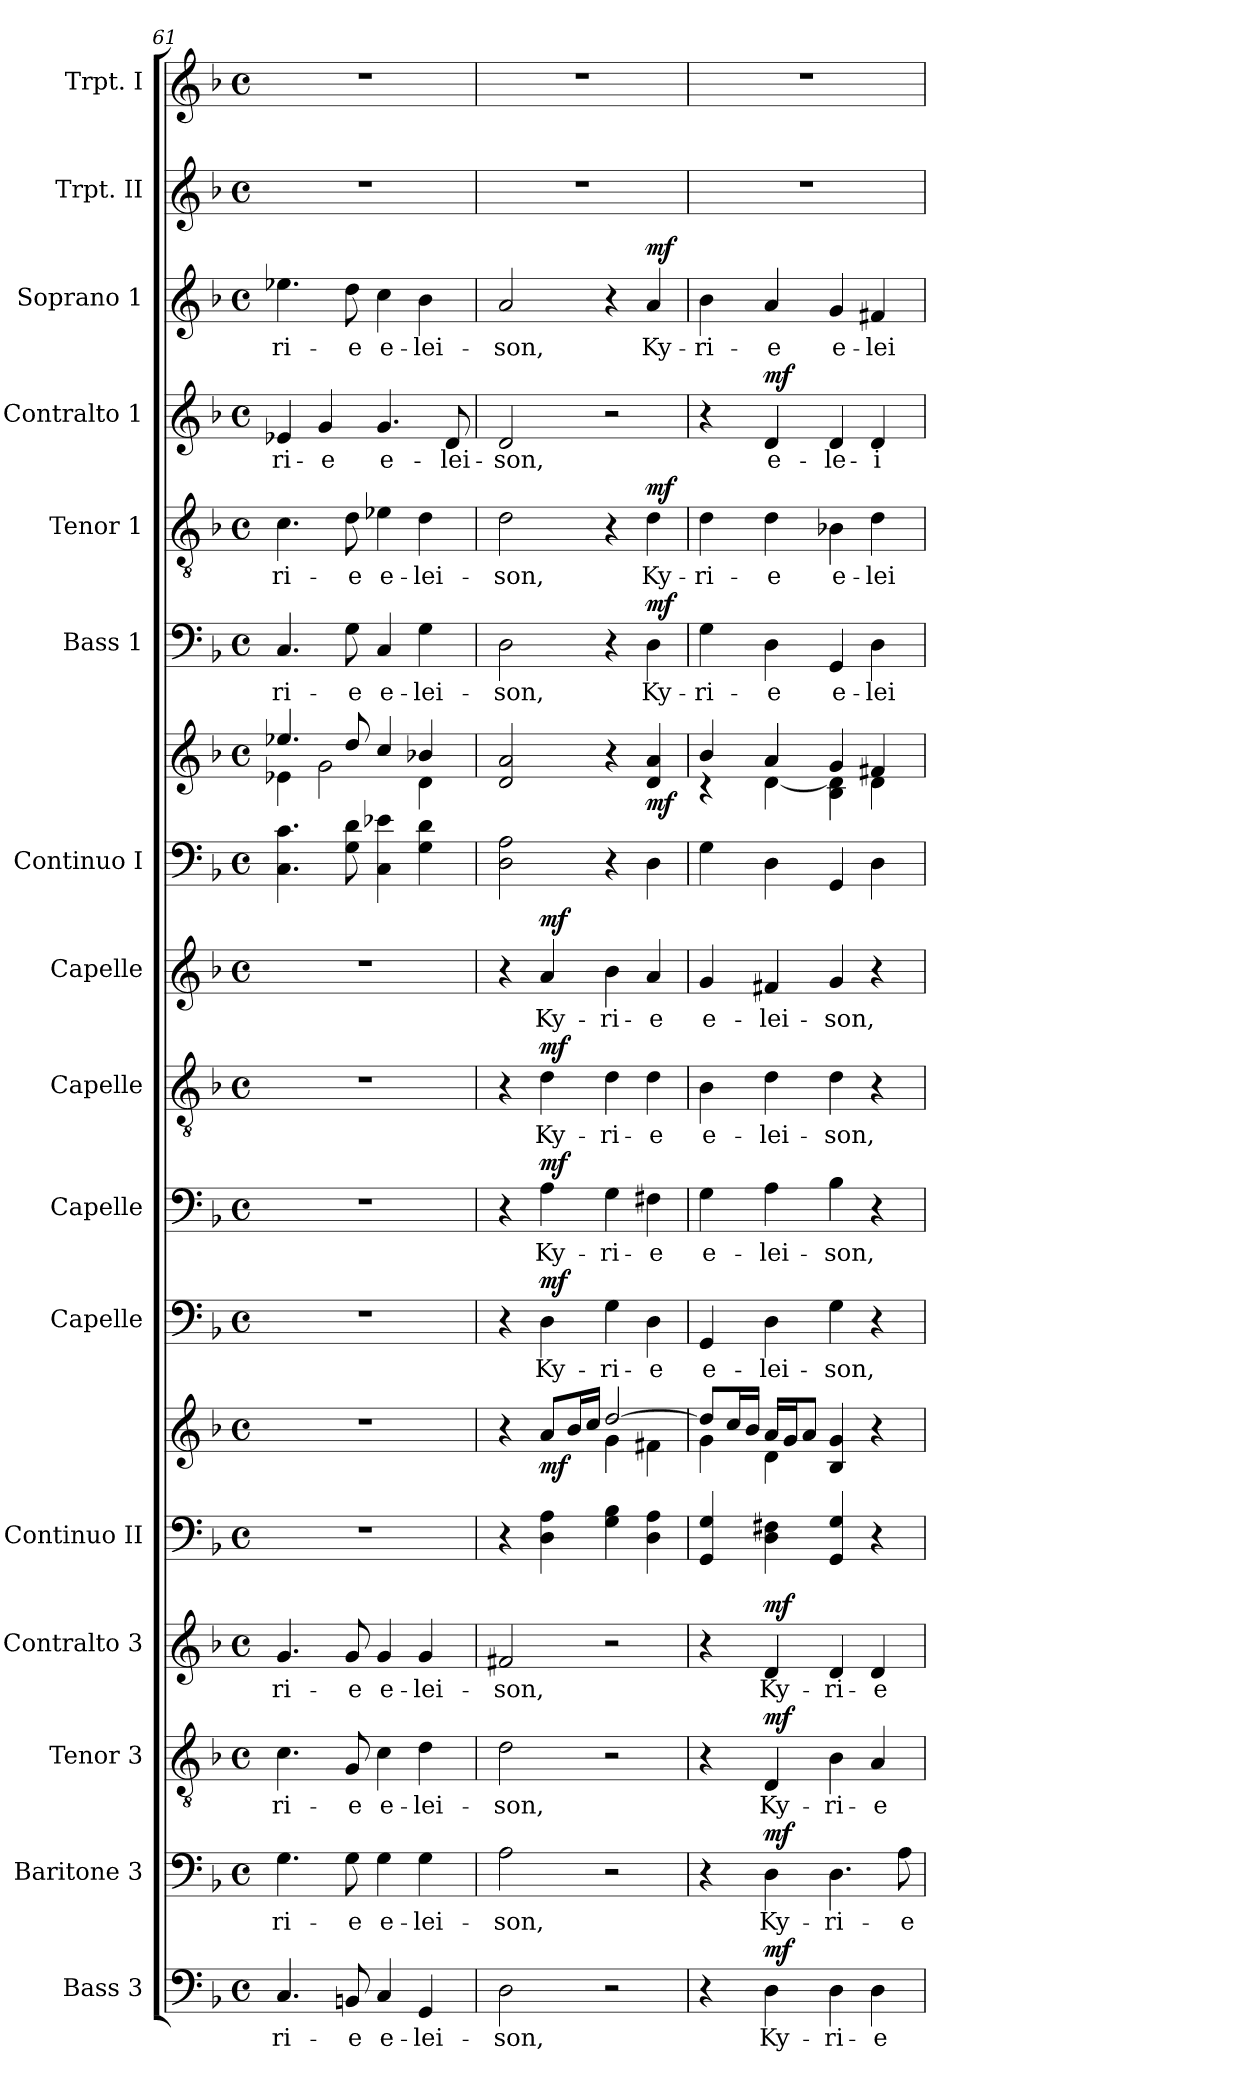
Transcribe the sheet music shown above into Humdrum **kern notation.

**kern	**text	**dynam	**kern	**text	**dynam	**kern	**text	**dynam	**kern	**text	**dynam	**kern	**kern	**dynam	**kern	**text	**dynam	**kern	**text	**dynam	**kern	**text	**dynam	**kern	**text	**dynam	**kern	**kern	**dynam	**kern	**text	**dynam	**kern	**text	**dynam	**kern	**text	**dynam	**kern	**text	**dynam	**kern	**kern
*part16	*part16	*part16	*part15	*part15	*part15	*part14	*part14	*part14	*part13	*part13	*part13	*part12	*part12	*part12	*part11	*part11	*part11	*part10	*part10	*part10	*part9	*part9	*part9	*part8	*part8	*part8	*part7	*part7	*part7	*part6	*part6	*part6	*part5	*part5	*part5	*part4	*part4	*part4	*part3	*part3	*part3	*part2	*part1
*staff18	*staff18	*staff18	*staff17	*staff17	*staff17	*staff16	*staff16	*staff16	*staff15	*staff15	*staff15	*staff14	*staff13	*staff13/14	*staff12	*staff12	*staff12	*staff11	*staff11	*staff11	*staff10	*staff10	*staff10	*staff9	*staff9	*staff9	*staff8	*staff7	*staff7/8	*staff6	*staff6	*staff6	*staff5	*staff5	*staff5	*staff4	*staff4	*staff4	*staff3	*staff3	*staff3	*staff2	*staff1
*I"Bass 3	*	*	*I"Baritone 3	*	*	*I"Tenor 3	*	*	*I"Contralto 3	*	*	*I"Continuo II	*	*	*I"Capelle	*	*	*I"Capelle	*	*	*I"Capelle	*	*	*I"Capelle	*	*	*I"Continuo I	*	*	*I"Bass 1	*	*	*I"Tenor 1	*	*	*I"Contralto 1	*	*	*I"Soprano 1	*	*	*I"Trpt. II	*I"Trpt. I
*I'Bass 3	*	*	*I'Bar. 3	*	*	*I'T 3	*	*	*I'CAlt. 3	*	*	*I'Cont. II	*	*	*I'Capelle	*	*	*I'Capelle	*	*	*I'Capelle	*	*	*I'Capelle	*	*	*I'Cont. I	*	*	*I'B 1	*	*	*I'T 1	*	*	*I'CAlt. 1	*	*	*I'Sop. 1	*	*	*I'Trpt. II	*I'Trpt. I
*clefF4	*	*	*clefF4	*	*	*clefGv2	*	*	*clefG2	*	*	*clefF4	*clefG2	*	*clefF4	*	*	*clefF4	*	*	*clefGv2	*	*	*clefG2	*	*	*clefF4	*clefG2	*	*clefF4	*	*	*clefGv2	*	*	*clefG2	*	*	*clefG2	*	*	*clefG2	*clefG2
*k[b-]	*	*	*k[b-]	*	*	*k[b-]	*	*	*k[b-]	*	*	*k[b-]	*k[b-]	*	*k[b-]	*	*	*k[b-]	*	*	*k[b-]	*	*	*k[b-]	*	*	*k[b-]	*k[b-]	*	*k[b-]	*	*	*k[b-]	*	*	*k[b-]	*	*	*k[b-]	*	*	*k[b-]	*k[b-]
*F:	*	*	*F:	*	*	*F:	*	*	*F:	*	*	*F:	*F:	*	*F:	*	*	*F:	*	*	*F:	*	*	*F:	*	*	*F:	*F:	*	*F:	*	*	*F:	*	*	*F:	*	*	*F:	*	*	*F:	*F:
*M4/4	*	*	*M4/4	*	*	*M4/4	*	*	*M4/4	*	*	*M4/4	*M4/4	*	*M4/4	*	*	*M4/4	*	*	*M4/4	*	*	*M4/4	*	*	*M4/4	*M4/4	*	*M4/4	*	*	*M4/4	*	*	*M4/4	*	*	*M4/4	*	*	*M4/4	*M4/4
*met(c)	*	*	*met(c)	*	*	*met(c)	*	*	*met(c)	*	*	*met(c)	*met(c)	*	*met(c)	*	*	*met(c)	*	*	*met(c)	*	*	*met(c)	*	*	*met(c)	*met(c)	*	*met(c)	*	*	*met(c)	*	*	*met(c)	*	*	*met(c)	*	*	*met(c)	*met(c)
=61	=61	=61	=61	=61	=61	=61	=61	=61	=61	=61	=61	=61	=61	=61	=61	=61	=61	=61	=61	=61	=61	=61	=61	=61	=61	=61	=61	=61	=61	=61	=61	=61	=61	=61	=61	=61	=61	=61	=61	=61	=61	=61	=61
*	*	*	*	*	*	*	*	*	*	*	*	*	*	*	*	*	*	*	*	*	*	*	*	*	*	*	*	*^	*	*	*	*	*	*	*	*	*	*	*	*	*	*	*
4.C/	-ri-	.	4.G\	-ri-	.	4.c\	-ri-	.	4.g/	-ri-	.	1r	1r	.	1r	.	.	1r	.	.	1r	.	.	1r	.	.	4.C\ 4.c\	4.ee-X/	4e-X\	.	4.C/	-ri-	.	4.c\	-ri-	.	4e-X/	-ri-	.	4.ee-X\	-ri-	.	1r	1r
.	.	.	.	.	.	.	.	.	.	.	.	.	.	.	.	.	.	.	.	.	.	.	.	.	.	.	.	.	2g\	.	.	.	.	.	.	.	4g/	-e	.	.	.	.	.	.
8BBn/	-e	.	8G\	-e	.	8G/	-e	.	8g/	-e	.	.	.	.	.	.	.	.	.	.	.	.	.	.	.	.	8G\ 8d\	8dd/	.	.	8G\	-e	.	8d\	-e	.	.	.	.	8dd\	-e	.	.	.
4C/	e-	.	4G\	e-	.	4c\	e-	.	4g/	e-	.	.	.	.	.	.	.	.	.	.	.	.	.	.	.	.	4C\ 4e-X\	4cc/	.	.	4C/	e-	.	4e-X\	e-	.	4.g/	e-	.	4cc\	e-	.	.	.
4GG/	-lei-	.	4G\	-lei-	.	4d\	-lei-	.	4g/	-lei-	.	.	.	.	.	.	.	.	.	.	.	.	.	.	.	.	4G\ 4d\	4b-X/	4d\	.	4G\	-lei-	.	4d\	-lei-	.	.	.	.	4b-\	-lei-	.	.	.
.	.	.	.	.	.	.	.	.	.	.	.	.	.	.	.	.	.	.	.	.	.	.	.	.	.	.	.	.	.	.	.	.	.	.	.	.	8d/	-lei-	.	.	.	.	.	.
*	*	*	*	*	*	*	*	*	*	*	*	*	*	*	*	*	*	*	*	*	*	*	*	*	*	*	*	*v	*v	*	*	*	*	*	*	*	*	*	*	*	*	*	*	*
!!LO:PB:g=z
=62	=62	=62	=62	=62	=62	=62	=62	=62	=62	=62	=62	=62	=62	=62	=62	=62	=62	=62	=62	=62	=62	=62	=62	=62	=62	=62	=62	=62	=62	=62	=62	=62	=62	=62	=62	=62	=62	=62	=62	=62	=62	=62	=62
*	*	*	*	*	*	*	*	*	*	*	*	*	*^	*	*	*	*	*	*	*	*	*	*	*	*	*	*	*	*	*	*	*	*	*	*	*	*	*	*	*	*	*	*
2D\	-son,	.	2A\	-son,	.	2d\	-son,	.	2f#X/	-son,	.	4r	4r	4ryy	.	4r	.	.	4r	.	.	4r	.	.	4r	.	.	2D\ 2A\	2d/ 2a/	.	2D\	-son,	.	2d\	-son,	.	2d/	-son,	.	2a/	-son,	.	1r	1r
!	!	!	!	!	!	!	!	!	!	!	!	!	!	!	!LO:DY:b	!	!	!LO:DY:a	!	!	!LO:DY:a	!	!	!LO:DY:a	!	!	!LO:DY:a	!	!	!	!	!	!	!	!	!	!	!	!	!	!	!	!	!
.	.	.	.	.	.	.	.	.	.	.	.	4D\ 4A\	8a/L	4ryy	mf	4D\	Ky-	mf	4A\	Ky-	mf	4d\	Ky-	mf	4a/	Ky-	mf	.	.	.	.	.	.	.	.	.	.	.	.	.	.	.	.	.
.	.	.	.	.	.	.	.	.	.	.	.	.	16b-/L	.	.	.	.	.	.	.	.	.	.	.	.	.	.	.	.	.	.	.	.	.	.	.	.	.	.	.	.	.	.	.
.	.	.	.	.	.	.	.	.	.	.	.	.	16cc/JJ	.	.	.	.	.	.	.	.	.	.	.	.	.	.	.	.	.	.	.	.	.	.	.	.	.	.	.	.	.	.	.
2r	.	.	2r	.	.	2r	.	.	2r	.	.	4G\ 4B-\	[>2dd/	4g\	.	4G\	-ri-	.	4G\	-ri-	.	4d\	-ri-	.	4b-\	-ri-	.	4r	4r	.	4r	.	.	4r	.	.	2r	.	.	4r	.	.	.	.
!	!	!	!	!	!	!	!	!	!	!	!	!	!	!	!	!	!	!	!	!	!	!	!	!	!	!	!	!	!	!LO:DY:b	!	!	!LO:DY:a	!	!	!LO:DY:a	!	!	!	!	!	!LO:DY:a	!	!
.	.	.	.	.	.	.	.	.	.	.	.	4D\ 4A\	.	4f#X\	.	4D\	-e	.	4F#X\	-e	.	4d\	-e	.	4a/	-e	.	4D\	4d/ 4a/	mf	4D\	Ky-	mf	4d\	Ky-	mf	.	.	.	4a/	Ky-	mf	.	.
=63	=63	=63	=63	=63	=63	=63	=63	=63	=63	=63	=63	=63	=63	=63	=63	=63	=63	=63	=63	=63	=63	=63	=63	=63	=63	=63	=63	=63	=63	=63	=63	=63	=63	=63	=63	=63	=63	=63	=63	=63	=63	=63	=63	=63
*	*	*	*	*	*	*	*	*	*	*	*	*	*	*	*	*	*	*	*	*	*	*	*	*	*	*	*	*	*^	*	*	*	*	*	*	*	*	*	*	*	*	*	*	*
4r	.	.	4r	.	.	4r	.	.	4r	.	.	4GG/ 4G/	8dd/L]	4g\	.	4GG/	e-	.	4G\	e-	.	4B-\	e-	.	4g/	e-	.	4G\	4b-/	4rc	.	4G\	-ri-	.	4d\	-ri-	.	4r	.	.	4b-\	-ri-	.	1r	1r
.	.	.	.	.	.	.	.	.	.	.	.	.	16cc/L	.	.	.	.	.	.	.	.	.	.	.	.	.	.	.	.	.	.	.	.	.	.	.	.	.	.	.	.	.	.	.	.
.	.	.	.	.	.	.	.	.	.	.	.	.	16b-/JJ	.	.	.	.	.	.	.	.	.	.	.	.	.	.	.	.	.	.	.	.	.	.	.	.	.	.	.	.	.	.	.	.
!	!	!LO:DY:a	!	!	!LO:DY:a	!	!	!LO:DY:a	!	!	!LO:DY:a	!	!	!	!	!	!	!	!	!	!	!	!	!	!	!	!	!	!	!	!	!	!	!	!	!	!	!	!	!LO:DY:a	!	!	!	!	!
4D\	Ky-	mf	4D\	Ky-	mf	4D/	Ky-	mf	4d/	Ky-	mf	4D\ 4F#X\	16a/LL	4d\	.	4D\	-lei-	.	4A\	-lei-	.	4d\	-lei-	.	4f#X/	-lei-	.	4D\	4a/	[<4d\	.	4D\	-e	.	4d\	-e	.	4d/	e-	mf	4a/	-e	.	.	.
.	.	.	.	.	.	.	.	.	.	.	.	.	16g/J	.	.	.	.	.	.	.	.	.	.	.	.	.	.	.	.	.	.	.	.	.	.	.	.	.	.	.	.	.	.	.	.
.	.	.	.	.	.	.	.	.	.	.	.	.	8a/J	.	.	.	.	.	.	.	.	.	.	.	.	.	.	.	.	.	.	.	.	.	.	.	.	.	.	.	.	.	.	.	.
4D\	-ri-	.	4.D\	-ri-	.	4B-\	-ri-	.	4d/	-ri-	.	4GG/ 4G/	4B-/ 4g/	2ryy	.	4G\	-son,	.	4B-\	-son,	.	4d\	-son,	.	4g/	-son,	.	4GG/	4g/	4B-\ 4d\]	.	4GG/	e-	.	4B-X\	e-	.	4d/	-le-	.	4g/	e-	.	.	.
4D\	-e	.	.	.	.	4A/	-e	.	4d/	-e	.	4r	4r	.	.	4r	.	.	4r	.	.	4r	.	.	4r	.	.	4D\	4f#X/	4d\	.	4D\	-lei-	.	4d\	-lei-	.	4d/	-i-	.	4f#X/	-lei-	.	.	.
.	.	.	8A\	-e	.	.	.	.	.	.	.	.	.	.	.	.	.	.	.	.	.	.	.	.	.	.	.	.	.	.	.	.	.	.	.	.	.	.	.	.	.	.	.	.	.
*	*	*	*	*	*	*	*	*	*	*	*	*	*v	*v	*	*	*	*	*	*	*	*	*	*	*	*	*	*	*v	*v	*	*	*	*	*	*	*	*	*	*	*	*	*	*	*
=	=	=	=	=	=	=	=	=	=	=	=	=	=	=	=	=	=	=	=	=	=	=	=	=	=	=	=	=	=	=	=	=	=	=	=	=	=	=	=	=	=	=	=
*-	*-	*-	*-	*-	*-	*-	*-	*-	*-	*-	*-	*-	*-	*-	*-	*-	*-	*-	*-	*-	*-	*-	*-	*-	*-	*-	*-	*-	*-	*-	*-	*-	*-	*-	*-	*-	*-	*-	*-	*-	*-	*-	*-
